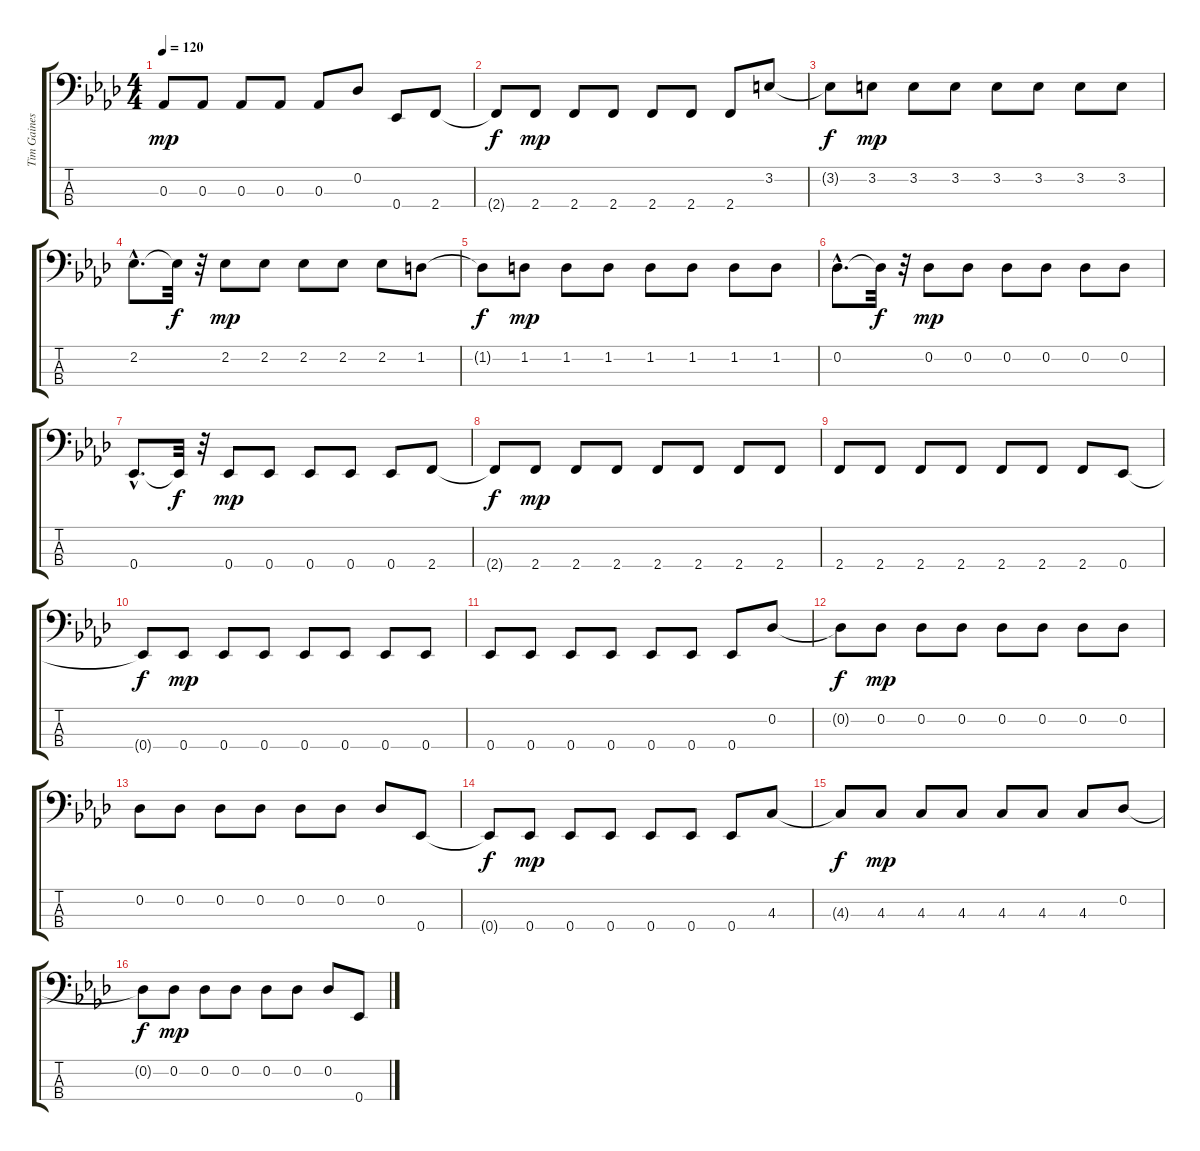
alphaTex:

\track ("Tim Gaines" "Tim Gaines") {instrument electricbassfinger}
\staff {score tabs}
\tuning (Gb2 Db2 Ab1 Eb1) {hide}
\ts (4 4)
\tempo 120
\clef f4
\ks ab
0.3.8{dy mp} 0.3.8 0.3.8 0.3.8 0.3.8 0.2.8 0.4.8 2.4.8 |
2.4{t}.8{dy f} 2.4.8{dy mp} 2.4.8 2.4.8 2.4.8 2.4.8 2.4.8 3.2.8 |
3.2{t}.8{dy f} 3.2.8{dy mp} 3.2.8 3.2.8 3.2.8 3.2.8 3.2.8 3.2.8 |
2.2{hac}.8{d} 2.2{t}.32{dy f} r.32 2.2.8{dy mp} 2.2.8 2.2.8 2.2.8 2.2.8 1.2.8 |
1.2{t}.8{dy f} 1.2.8{dy mp} 1.2.8 1.2.8 1.2.8 1.2.8 1.2.8 1.2.8 |
0.2{hac}.8{d} 0.2{t}.32{dy f} r.32 0.2.8{dy mp} 0.2.8 0.2.8 0.2.8 0.2.8 0.2.8 |
0.4{hac}.8{d} 0.4{t}.32{dy f} r.32 0.4.8{dy mp} 0.4.8 0.4.8 0.4.8 0.4.8 2.4.8 |
2.4{t}.8{dy f} 2.4.8{dy mp} 2.4.8 2.4.8 2.4.8 2.4.8 2.4.8 2.4.8 |
2.4.8 2.4.8 2.4.8 2.4.8 2.4.8 2.4.8 2.4.8 0.4.8 |
0.4{t}.8{dy f} 0.4.8{dy mp} 0.4.8 0.4.8 0.4.8 0.4.8 0.4.8 0.4.8 |
0.4.8 0.4.8 0.4.8 0.4.8 0.4.8 0.4.8 0.4.8 0.2.8 |
0.2{t}.8{dy f} 0.2.8{dy mp} 0.2.8 0.2.8 0.2.8 0.2.8 0.2.8 0.2.8 |
0.2.8 0.2.8 0.2.8 0.2.8 0.2.8 0.2.8 0.2.8 0.4.8 |
0.4{t}.8{dy f} 0.4.8{dy mp} 0.4.8 0.4.8 0.4.8 0.4.8 0.4.8 4.3.8 |
4.3{t}.8{dy f} 4.3.8{dy mp} 4.3.8 4.3.8 4.3.8 4.3.8 4.3.8 0.2.8 |
0.2{t}.8{dy f} 0.2.8{dy mp} 0.2.8 0.2.8 0.2.8 0.2.8 0.2.8 0.4.8
